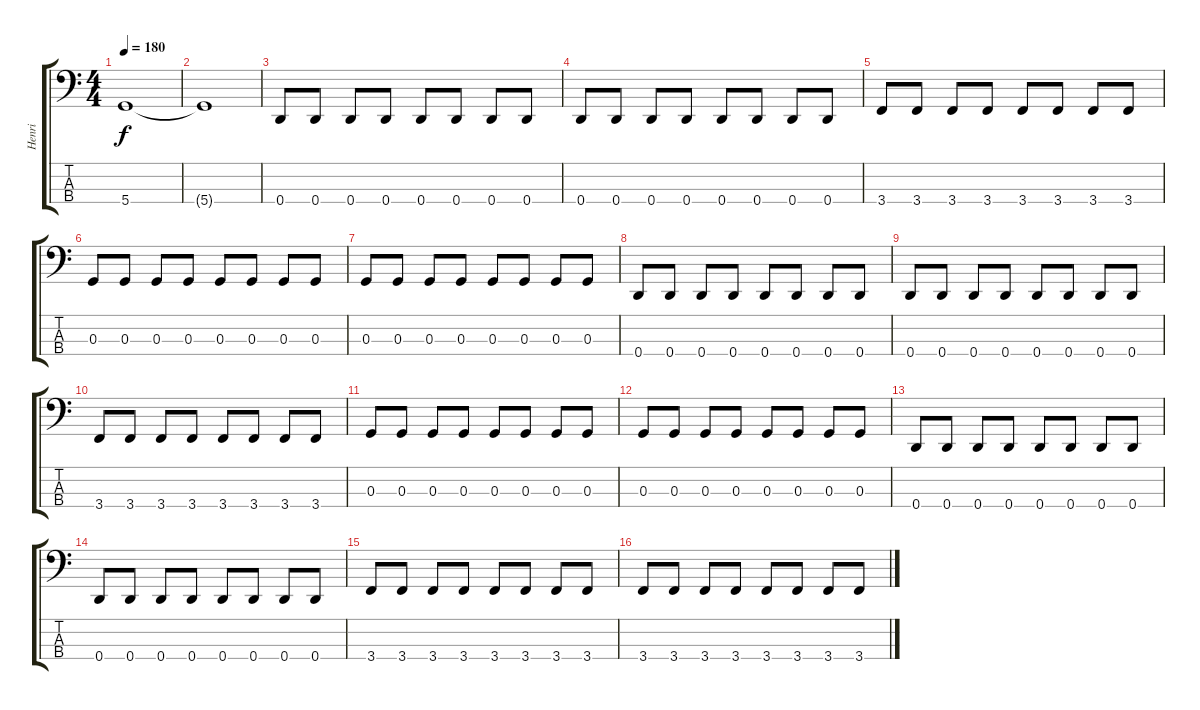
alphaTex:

\track ("Henri" "Henri") {instrument electricbasspick}
\staff {score tabs}
\tuning (F2 C2 G1 D1) {hide}
\ts (4 4)
\tempo 180
\clef f4
\ks c
5.4{t}.1{dy f} |
5.4{t}.1 |
0.4.8 0.4.8 0.4.8 0.4.8 0.4.8 0.4.8 0.4.8 0.4.8 |
0.4.8 0.4.8 0.4.8 0.4.8 0.4.8 0.4.8 0.4.8 0.4.8 |
3.4.8 3.4.8 3.4.8 3.4.8 3.4.8 3.4.8 3.4.8 3.4.8 |
0.3.8 0.3.8 0.3.8 0.3.8 0.3.8 0.3.8 0.3.8 0.3.8 |
0.3.8 0.3.8 0.3.8 0.3.8 0.3.8 0.3.8 0.3.8 0.3.8 |
0.4.8 0.4.8 0.4.8 0.4.8 0.4.8 0.4.8 0.4.8 0.4.8 |
0.4.8 0.4.8 0.4.8 0.4.8 0.4.8 0.4.8 0.4.8 0.4.8 |
3.4.8 3.4.8 3.4.8 3.4.8 3.4.8 3.4.8 3.4.8 3.4.8 |
0.3.8 0.3.8 0.3.8 0.3.8 0.3.8 0.3.8 0.3.8 0.3.8 |
0.3.8 0.3.8 0.3.8 0.3.8 0.3.8 0.3.8 0.3.8 0.3.8 |
0.4.8 0.4.8 0.4.8 0.4.8 0.4.8 0.4.8 0.4.8 0.4.8 |
0.4.8 0.4.8 0.4.8 0.4.8 0.4.8 0.4.8 0.4.8 0.4.8 |
3.4.8 3.4.8 3.4.8 3.4.8 3.4.8 3.4.8 3.4.8 3.4.8 |
3.4.8 3.4.8 3.4.8 3.4.8 3.4.8 3.4.8 3.4.8 3.4.8
